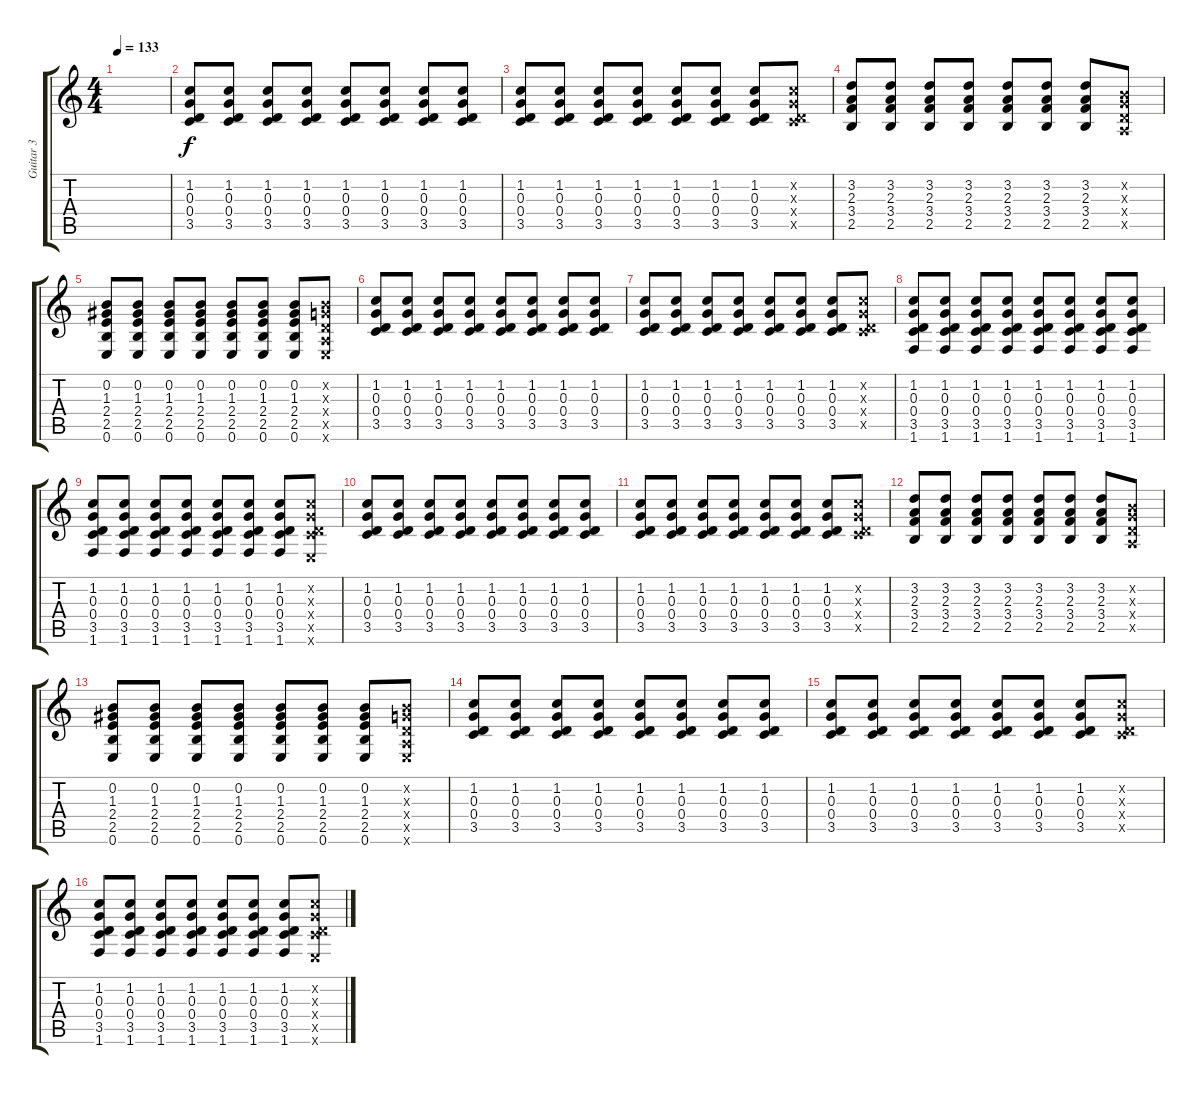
\track ("Guitar 3" "Guitar 3") {instrument distortionguitar}
\staff {score tabs}
\tuning (E4 B3 G3 D3 A2 E2) {hide}
\ts (4 4)
\tempo 133
\clef g2
\ks c
|
(1.2 0.3 0.4 3.5).8 (1.2 0.3 0.4 3.5).8 (1.2 0.3 0.4 3.5).8 (1.2 0.3 0.4 3.5).8 (1.2 0.3 0.4 3.5).8 (1.2 0.3 0.4 3.5).8 (1.2 0.3 0.4 3.5).8 (1.2 0.3 0.4 3.5).8 |
(1.2 0.3 0.4 3.5).8 (1.2 0.3 0.4 3.5).8 (1.2 0.3 0.4 3.5).8 (1.2 0.3 0.4 3.5).8 (1.2 0.3 0.4 3.5).8 (1.2 0.3 0.4 3.5).8 (1.2 0.3 0.4 3.5).8 (1.2{x} 0.3{x} 0.4{x} 3.5{x}).8 |
(3.2 2.3 3.4 2.5).8 (3.2 2.3 3.4 2.5).8 (3.2 2.3 3.4 2.5).8 (3.2 2.3 3.4 2.5).8 (3.2 2.3 3.4 2.5).8 (3.2 2.3 3.4 2.5).8 (3.2 2.3 3.4 2.5).8 (0.2{x} 0.3{x} 0.4{x} 0.5{x}).8 |
(0.2 1.3 2.4 2.5 0.6).8 (0.2 1.3 2.4 2.5 0.6).8 (0.2 1.3 2.4 2.5 0.6).8 (0.2 1.3 2.4 2.5 0.6).8 (0.2 1.3 2.4 2.5 0.6).8 (0.2 1.3 2.4 2.5 0.6).8 (0.2 1.3 2.4 2.5 0.6).8 (0.2{x} 0.3{x} 0.4{x} 0.5{x} 0.6{x}).8 |
(1.2 0.3 0.4 3.5).8 (1.2 0.3 0.4 3.5).8 (1.2 0.3 0.4 3.5).8 (1.2 0.3 0.4 3.5).8 (1.2 0.3 0.4 3.5).8 (1.2 0.3 0.4 3.5).8 (1.2 0.3 0.4 3.5).8 (1.2 0.3 0.4 3.5).8 |
(1.2 0.3 0.4 3.5).8 (1.2 0.3 0.4 3.5).8 (1.2 0.3 0.4 3.5).8 (1.2 0.3 0.4 3.5).8 (1.2 0.3 0.4 3.5).8 (1.2 0.3 0.4 3.5).8 (1.2 0.3 0.4 3.5).8 (1.2{x} 0.3{x} 0.4{x} 3.5{x}).8 |
(1.2 0.3 0.4 3.5 1.6).8 (1.2 0.3 0.4 3.5 1.6).8 (1.2 0.3 0.4 3.5 1.6).8 (1.2 0.3 0.4 3.5 1.6).8 (1.2 0.3 0.4 3.5 1.6).8 (1.2 0.3 0.4 3.5 1.6).8 (1.2 0.3 0.4 3.5 1.6).8 (1.2 0.3 0.4 3.5 1.6).8 |
(1.2 0.3 0.4 3.5 1.6).8 (1.2 0.3 0.4 3.5 1.6).8 (1.2 0.3 0.4 3.5 1.6).8 (1.2 0.3 0.4 3.5 1.6).8 (1.2 0.3 0.4 3.5 1.6).8 (1.2 0.3 0.4 3.5 1.6).8 (1.2 0.3 0.4 3.5 1.6).8 (1.2{x} 0.3{x} 0.4{x} 3.5{x} 0.6{x}).8 |
(1.2 0.3 0.4 3.5).8 (1.2 0.3 0.4 3.5).8 (1.2 0.3 0.4 3.5).8 (1.2 0.3 0.4 3.5).8 (1.2 0.3 0.4 3.5).8 (1.2 0.3 0.4 3.5).8 (1.2 0.3 0.4 3.5).8 (1.2 0.3 0.4 3.5).8 |
(1.2 0.3 0.4 3.5).8 (1.2 0.3 0.4 3.5).8 (1.2 0.3 0.4 3.5).8 (1.2 0.3 0.4 3.5).8 (1.2 0.3 0.4 3.5).8 (1.2 0.3 0.4 3.5).8 (1.2 0.3 0.4 3.5).8 (1.2{x} 0.3{x} 0.4{x} 3.5{x}).8 |
(3.2 2.3 3.4 2.5).8 (3.2 2.3 3.4 2.5).8 (3.2 2.3 3.4 2.5).8 (3.2 2.3 3.4 2.5).8 (3.2 2.3 3.4 2.5).8 (3.2 2.3 3.4 2.5).8 (3.2 2.3 3.4 2.5).8 (0.2{x} 0.3{x} 0.4{x} 0.5{x}).8 |
(0.2 1.3 2.4 2.5 0.6).8 (0.2 1.3 2.4 2.5 0.6).8 (0.2 1.3 2.4 2.5 0.6).8 (0.2 1.3 2.4 2.5 0.6).8 (0.2 1.3 2.4 2.5 0.6).8 (0.2 1.3 2.4 2.5 0.6).8 (0.2 1.3 2.4 2.5 0.6).8 (0.2{x} 0.3{x} 0.4{x} 0.5{x} 0.6{x}).8 |
(1.2 0.3 0.4 3.5).8 (1.2 0.3 0.4 3.5).8 (1.2 0.3 0.4 3.5).8 (1.2 0.3 0.4 3.5).8 (1.2 0.3 0.4 3.5).8 (1.2 0.3 0.4 3.5).8 (1.2 0.3 0.4 3.5).8 (1.2 0.3 0.4 3.5).8 |
(1.2 0.3 0.4 3.5).8 (1.2 0.3 0.4 3.5).8 (1.2 0.3 0.4 3.5).8 (1.2 0.3 0.4 3.5).8 (1.2 0.3 0.4 3.5).8 (1.2 0.3 0.4 3.5).8 (1.2 0.3 0.4 3.5).8 (1.2{x} 0.3{x} 0.4{x} 3.5{x}).8 |
(1.2 0.3 0.4 3.5 1.6).8 (1.2 0.3 0.4 3.5 1.6).8 (1.2 0.3 0.4 3.5 1.6).8 (1.2 0.3 0.4 3.5 1.6).8 (1.2 0.3 0.4 3.5 1.6).8 (1.2 0.3 0.4 3.5 1.6).8 (1.2 0.3 0.4 3.5 1.6).8 (1.2{x} 0.3{x} 0.4{x} 3.5{x} 0.6{x}).8
